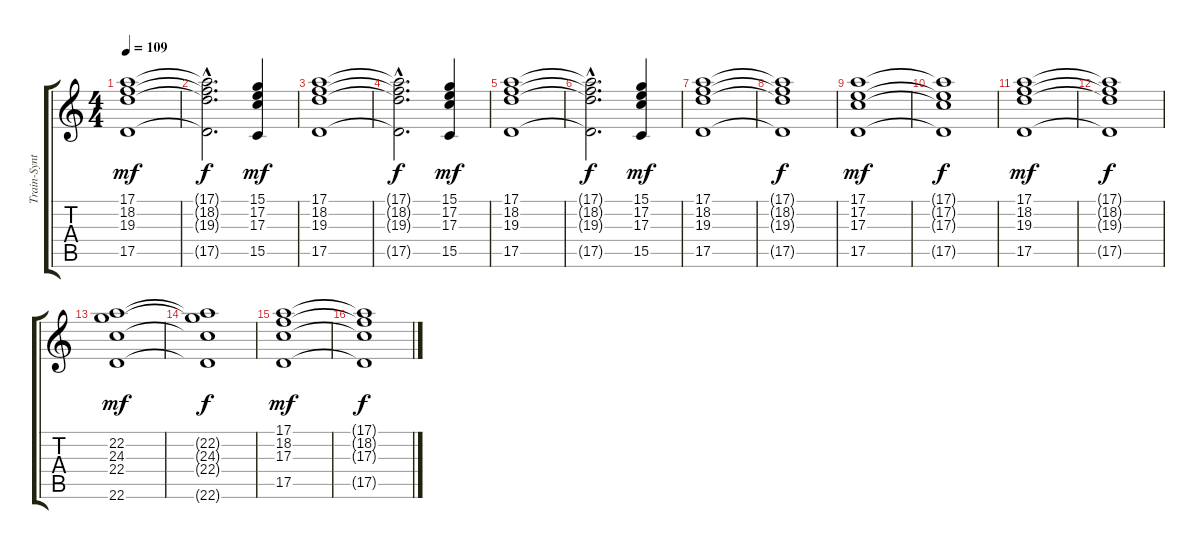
\track ("Train-Synth-Breathe-Break" "Train-Synt") {instrument helicopter}
\staff {score tabs}
\tuning (E4 B3 G3 D3 A2 E2) {hide}
\ts (4 4)
\tempo 109
\clef g2
\ks c
(17.1 18.2 19.3 17.5).1{dy mf} |
(17.1{hac t} 18.2{hac t} 19.3{hac t} 17.5{hac t}).2{d dy f} (15.1 17.2 17.3 15.5).4{dy mf} |
(17.1 18.2 19.3 17.5).1 |
(17.1{hac t} 18.2{hac t} 19.3{hac t} 17.5{hac t}).2{d dy f} (15.1 17.2 17.3 15.5).4{dy mf} |
(17.1 18.2 19.3 17.5).1 |
(17.1{hac t} 18.2{hac t} 19.3{hac t} 17.5{hac t}).2{d dy f} (15.1 17.2 17.3 15.5).4{dy mf} |
(17.1 18.2 19.3 17.5).1 |
(17.1{t} 18.2{t} 19.3{t} 17.5{t}).1{dy f} |
(17.1 17.2 17.3 17.5).1{dy mf} |
(17.1{t} 17.2{t} 17.3{t} 17.5{t}).1{dy f} |
(17.1 18.2 19.3 17.5).1{dy mf} |
(17.1{t} 18.2{t} 19.3{t} 17.5{t}).1{dy f} |
(22.2 24.3 22.4 22.6).1{dy mf} |
(22.2{t} 24.3{t} 22.4{t} 22.6{t}).1{dy f} |
(17.1 18.2 17.3 17.5).1{dy mf} |
(17.1{t} 18.2{t} 17.3{t} 17.5{t}).1{dy f}
